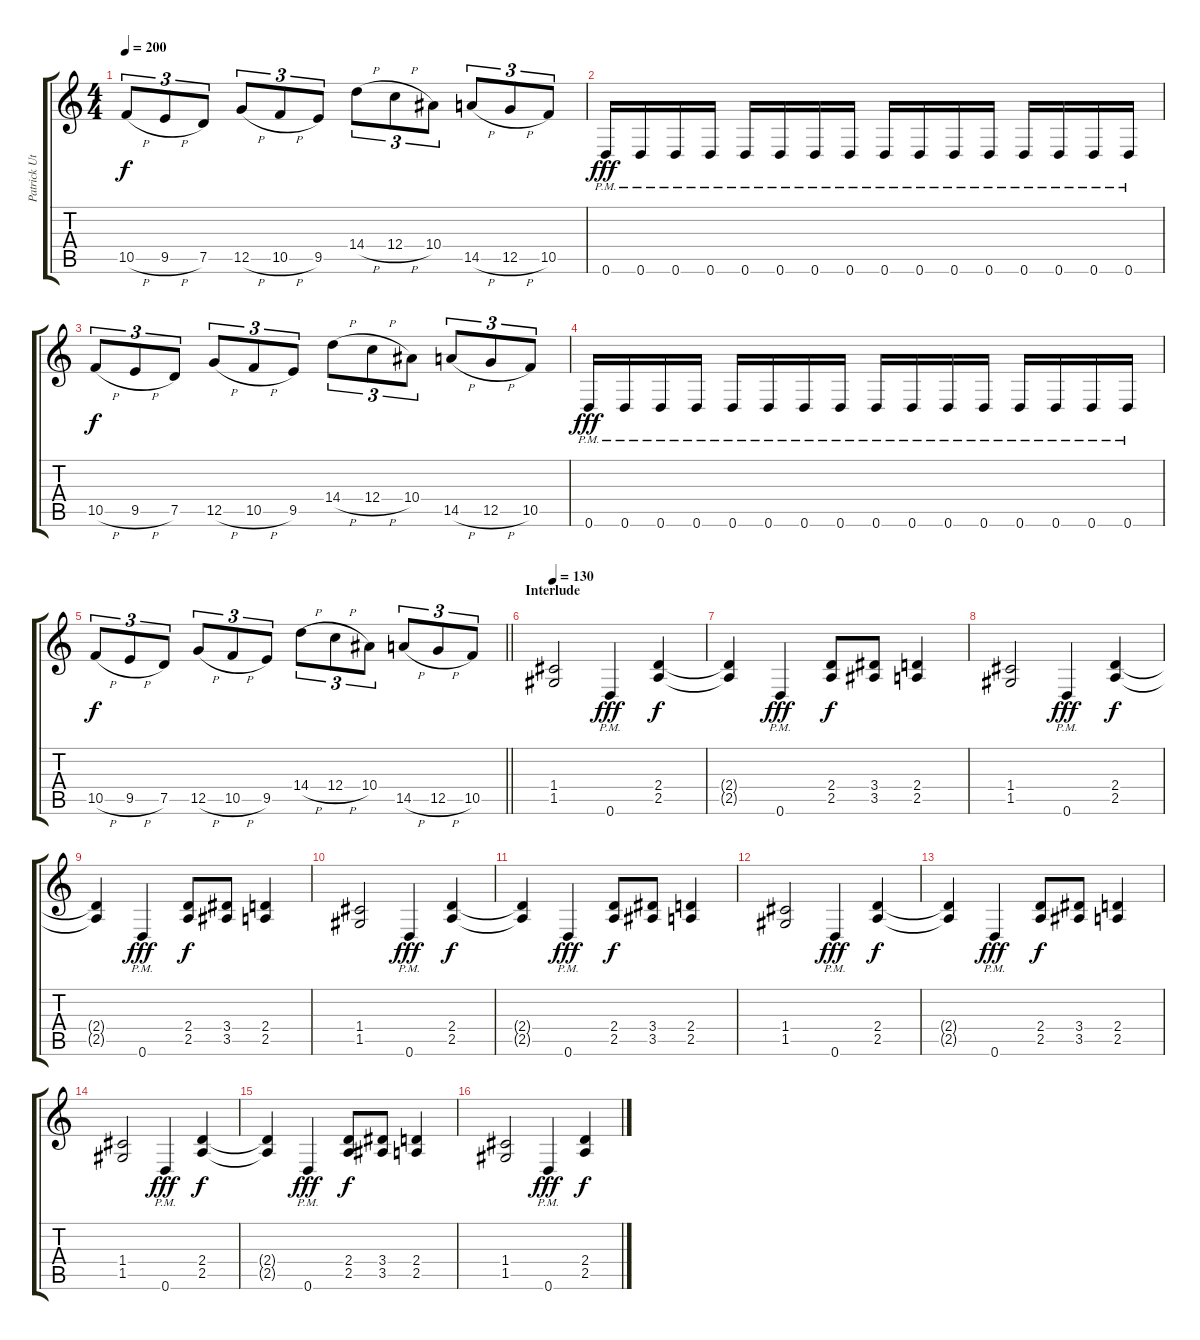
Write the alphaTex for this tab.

\track ("Patrick Uterwijk" "Patrick Ut") {instrument distortionguitar}
\staff {score tabs}
\tuning (D4 A3 F3 C3 G2 D2) {hide}
\ts (4 4)
\tempo 200
\clef g2
\ks c
10.5{h}.8{tu (3 2) dy f} 9.5{h}.8{tu (3 2)} 7.5.8{tu (3 2)} 12.5{h}.8{tu (3 2)} 10.5{h}.8{tu (3 2)} 9.5.8{tu (3 2)} 14.4{h}.8{tu (3 2)} 12.4{h}.8{tu (3 2)} 10.4.8{tu (3 2)} 14.5{h}.8{tu (3 2)} 12.5{h}.8{tu (3 2)} 10.5.8{tu (3 2)} |
0.6{pm}.16{dy fff} 0.6{pm}.16 0.6{pm}.16 0.6{pm}.16 0.6{pm}.16 0.6{pm}.16 0.6{pm}.16 0.6{pm}.16 0.6{pm}.16 0.6{pm}.16 0.6{pm}.16 0.6{pm}.16 0.6{pm}.16 0.6{pm}.16 0.6{pm}.16 0.6{pm}.16 |
10.5{h}.8{tu (3 2) dy f} 9.5{h}.8{tu (3 2)} 7.5.8{tu (3 2)} 12.5{h}.8{tu (3 2)} 10.5{h}.8{tu (3 2)} 9.5.8{tu (3 2)} 14.4{h}.8{tu (3 2)} 12.4{h}.8{tu (3 2)} 10.4.8{tu (3 2)} 14.5{h}.8{tu (3 2)} 12.5{h}.8{tu (3 2)} 10.5.8{tu (3 2)} |
0.6{pm}.16{dy fff} 0.6{pm}.16 0.6{pm}.16 0.6{pm}.16 0.6{pm}.16 0.6{pm}.16 0.6{pm}.16 0.6{pm}.16 0.6{pm}.16 0.6{pm}.16 0.6{pm}.16 0.6{pm}.16 0.6{pm}.16 0.6{pm}.16 0.6{pm}.16 0.6{pm}.16 |
\barLineRight lightlight
10.5{h}.8{tu (3 2) dy f} 9.5{h}.8{tu (3 2)} 7.5.8{tu (3 2)} 12.5{h}.8{tu (3 2)} 10.5{h}.8{tu (3 2)} 9.5.8{tu (3 2)} 14.4{h}.8{tu (3 2)} 12.4{h}.8{tu (3 2)} 10.4.8{tu (3 2)} 14.5{h}.8{tu (3 2)} 12.5{h}.8{tu (3 2)} 10.5.8{tu (3 2)} |
\section ("" "Interlude")
\tempo 130
(1.4 1.5).2 0.6{pm}.4{dy fff} (2.4 2.5).4{dy f} |
(2.4{t} 2.5{t}).4 0.6{pm}.4{dy fff} (2.4 2.5).8{dy f} (3.4 3.5).8 (2.4 2.5).4 |
(1.4 1.5).2 0.6{pm}.4{dy fff} (2.4 2.5).4{dy f} |
(2.4{t} 2.5{t}).4 0.6{pm}.4{dy fff} (2.4 2.5).8{dy f} (3.4 3.5).8 (2.4 2.5).4 |
(1.4 1.5).2 0.6{pm}.4{dy fff} (2.4 2.5).4{dy f} |
(2.4{t} 2.5{t}).4 0.6{pm}.4{dy fff} (2.4 2.5).8{dy f} (3.4 3.5).8 (2.4 2.5).4 |
(1.4 1.5).2 0.6{pm}.4{dy fff} (2.4 2.5).4{dy f} |
(2.4{t} 2.5{t}).4 0.6{pm}.4{dy fff} (2.4 2.5).8{dy f} (3.4 3.5).8 (2.4 2.5).4 |
(1.4 1.5).2 0.6{pm}.4{dy fff} (2.4 2.5).4{dy f} |
(2.4{t} 2.5{t}).4 0.6{pm}.4{dy fff} (2.4 2.5).8{dy f} (3.4 3.5).8 (2.4 2.5).4 |
(1.4 1.5).2 0.6{pm}.4{dy fff} (2.4 2.5).4{dy f}
